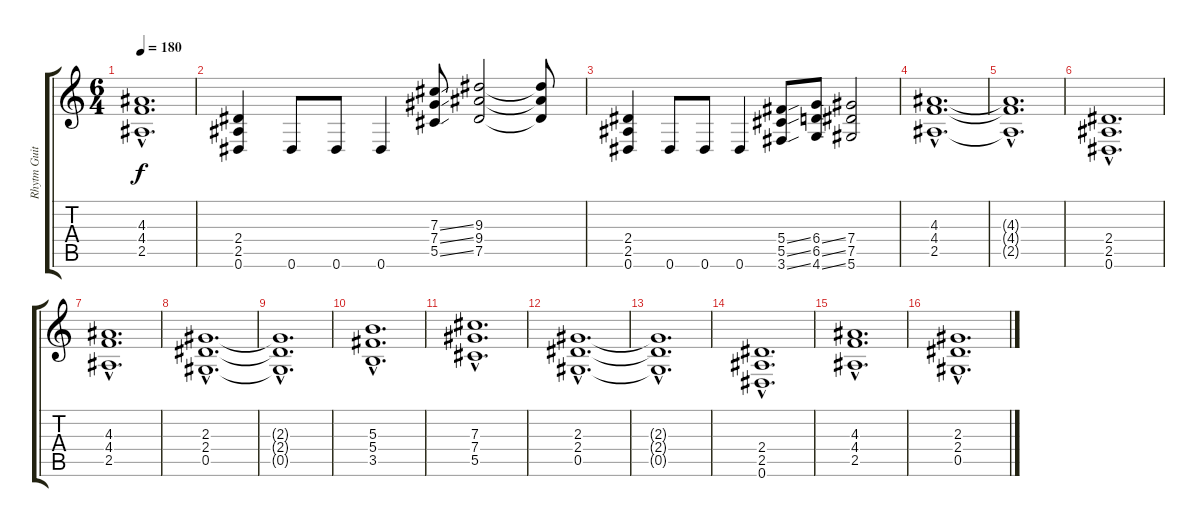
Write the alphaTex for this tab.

\track ("Rhytm Guitar" "Rhytm Guit") {instrument distortionguitar}
\staff {score tabs}
\tuning (Eb4 Bb3 Gb3 Db3 Ab2 Eb2) {hide}
\ts (6 4)
\tempo 180
\clef g2
\ks c
(4.3{hac t} 4.4{hac t} 2.5{hac t}).1{d dy f} |
(2.4 2.5 0.6).4 0.6.8 0.6.8 0.6.4 (7.3{ss} 7.4{ss} 5.5{ss}).8 (9.3 9.4 7.5).2 (9.3{t} 9.4{t} 7.5{t}).8 |
(2.4 2.5 0.6).4 0.6.8 0.6.8 0.6.4 (5.4{ss} 5.5{ss} 3.6{ss}).8 (6.4{ss} 6.5{ss} 4.6{ss}).8 (7.4 7.5 5.6).2 |
(4.3{hac} 4.4{hac} 2.5{hac}).1{d} |
(4.3{hac t} 4.4{hac t} 2.5{hac t}).1{d} |
(2.4{hac} 2.5{hac} 0.6{hac}).1{d} |
(4.3{hac} 4.4{hac} 2.5{hac}).1{d} |
(2.3{hac} 2.4{hac} 0.5{hac}).1{d} |
(2.3{hac t} 2.4{hac t} 0.5{hac t}).1{d} |
(5.3{hac} 5.4{hac} 3.5{hac}).1{d} |
(7.3{hac} 7.4{hac} 5.5{hac}).1{d} |
(2.3{hac} 2.4{hac} 0.5{hac}).1{d} |
(2.3{hac t} 2.4{hac t} 0.5{hac t}).1{d} |
(2.4{hac} 2.5{hac} 0.6{hac}).1{d} |
(4.3{hac} 4.4{hac} 2.5{hac}).1{d} |
(2.3{hac} 2.4{hac} 0.5{hac}).1{d}
